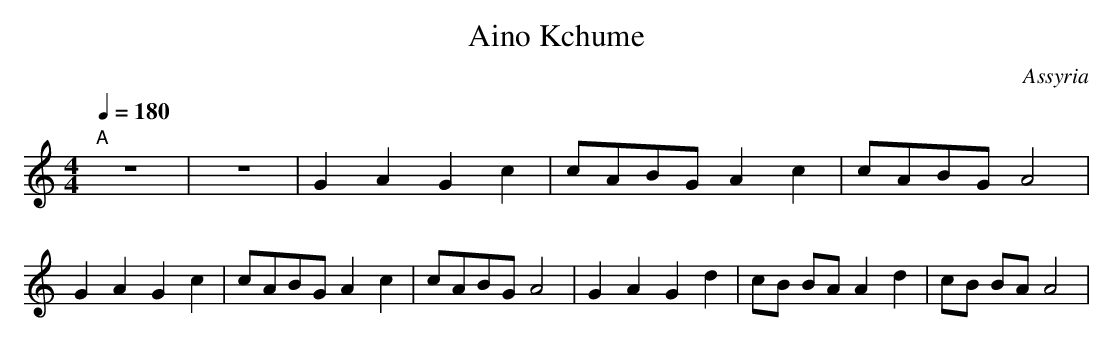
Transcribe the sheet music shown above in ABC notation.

X:1
T: Aino Kchume
O: Assyria
M: 4/4
L: 1/8
Q: 1/4=180
K: Am
"A" z8| z8 |\
G2 A2 G2 c2|cABG A2 c2|cABG A4|
G2 A2 G2 c2|cABG A2 c2|cABG A4|\
G2 A2 G2 d2| cB BA A2 d2|cB BA A4|
